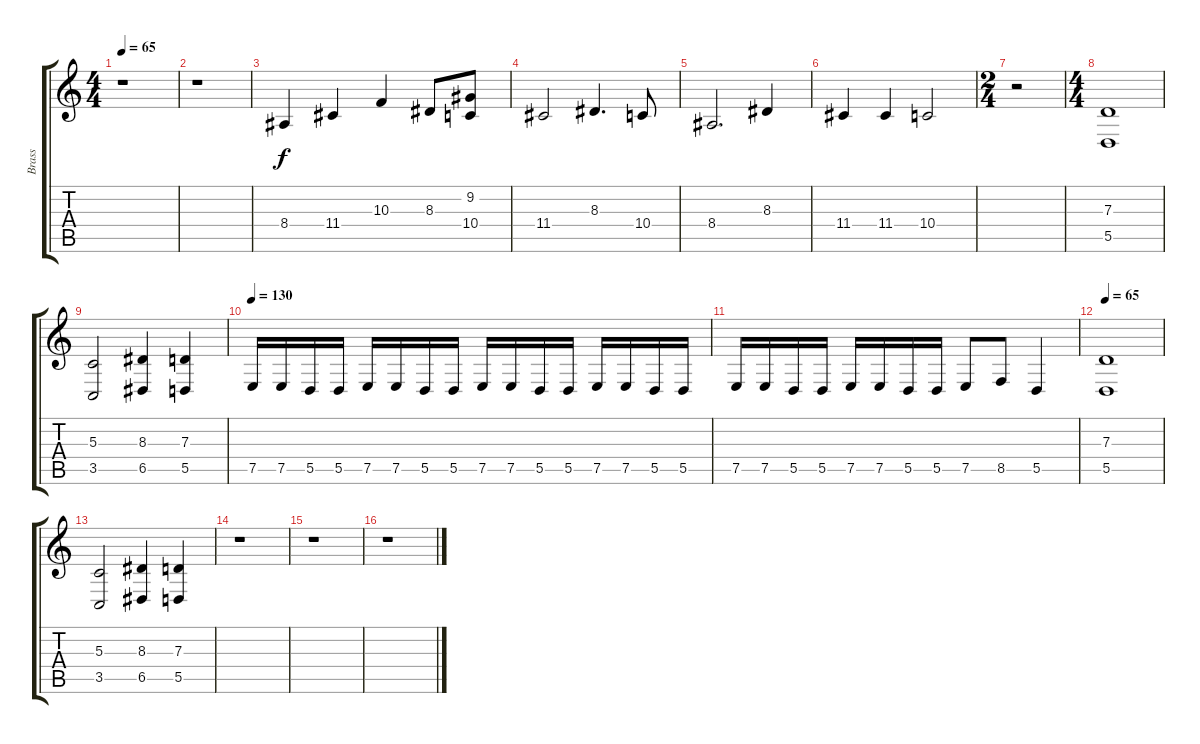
\track ("Brass" "Brass") {instrument brasssection}
\staff {score tabs}
\tuning (E4 B3 G3 D3 A2 E2) {hide}
\ts (4 4)
\tempo 65
\clef g2
\ks c
r.1{dy f} |
r.1 |
8.4.4 11.4.4 10.3.4 8.3.8 (9.2 10.4).8 |
11.4.2 8.3.4{d} 10.4.8 |
8.4.2{d} 8.3.4 |
11.4.4 11.4.4 10.4.2 |
\ts (2 4)
r.2 |
\ts (4 4)
(7.3 5.5).1 |
(5.3 3.5).2 (8.3 6.5).4 (7.3 5.5).4 |
\tempo 130
7.5.16 7.5.16 5.5.16 5.5.16 7.5.16 7.5.16 5.5.16 5.5.16 7.5.16 7.5.16 5.5.16 5.5.16 7.5.16 7.5.16 5.5.16 5.5.16 |
7.5.16 7.5.16 5.5.16 5.5.16 7.5.16 7.5.16 5.5.16 5.5.16 7.5.8 8.5.8 5.5.4 |
\tempo 65
(7.3 5.5).1 |
(5.3 3.5).2 (8.3 6.5).4 (7.3 5.5).4 |
r.1 |
r.1 |
r.1
